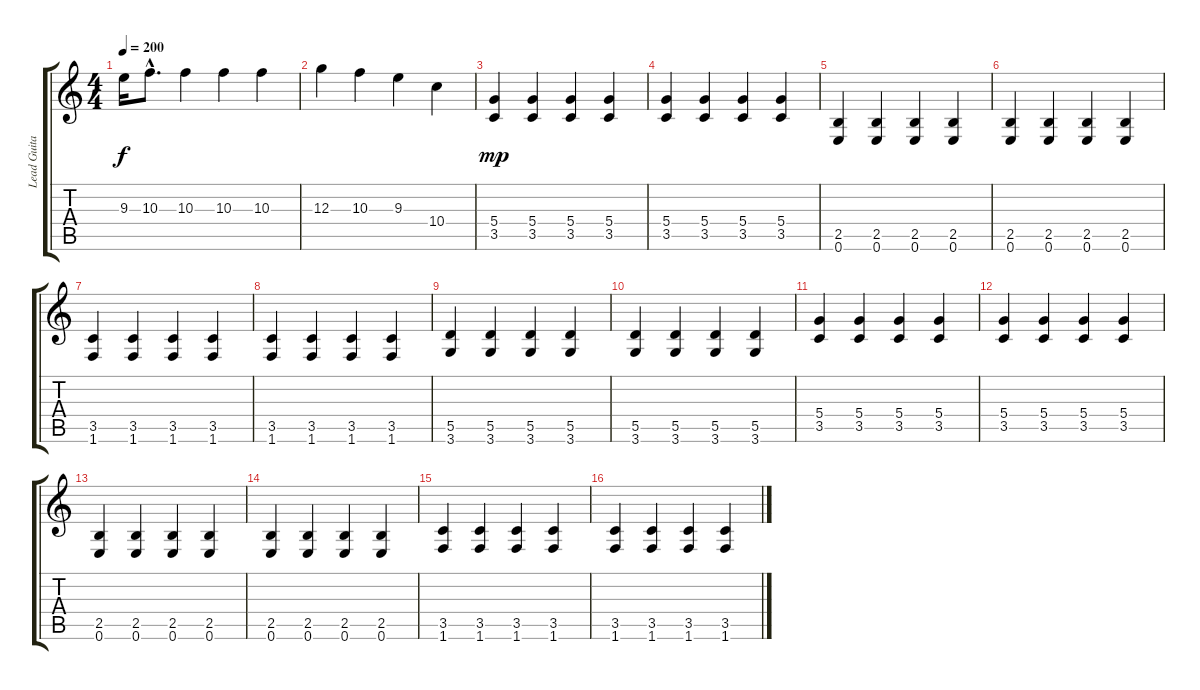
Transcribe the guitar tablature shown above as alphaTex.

\track ("Lead Guitar" "Lead Guita") {instrument distortionguitar}
\staff {score tabs}
\tuning (E4 B3 G3 D3 A2 E2) {hide}
\ts (4 4)
\tempo 200
\clef g2
\ks c
9.3.16{dy f} 10.3{hac}.8{d} 10.3.4 10.3.4 10.3.4 |
12.3.4 10.3.4 9.3.4 10.4.4 |
(5.4 3.5).4{dy mp} (5.4 3.5).4 (5.4 3.5).4 (5.4 3.5).4 |
(5.4 3.5).4 (5.4 3.5).4 (5.4 3.5).4 (5.4 3.5).4 |
(2.5 0.6).4 (2.5 0.6).4 (2.5 0.6).4 (2.5 0.6).4 |
(2.5 0.6).4 (2.5 0.6).4 (2.5 0.6).4 (2.5 0.6).4 |
(3.5 1.6).4 (3.5 1.6).4 (3.5 1.6).4 (3.5 1.6).4 |
(3.5 1.6).4 (3.5 1.6).4 (3.5 1.6).4 (3.5 1.6).4 |
(5.5 3.6).4 (5.5 3.6).4 (5.5 3.6).4 (5.5 3.6).4 |
(5.5 3.6).4 (5.5 3.6).4 (5.5 3.6).4 (5.5 3.6).4 |
(5.4 3.5).4 (5.4 3.5).4 (5.4 3.5).4 (5.4 3.5).4 |
(5.4 3.5).4 (5.4 3.5).4 (5.4 3.5).4 (5.4 3.5).4 |
(2.5 0.6).4 (2.5 0.6).4 (2.5 0.6).4 (2.5 0.6).4 |
(2.5 0.6).4 (2.5 0.6).4 (2.5 0.6).4 (2.5 0.6).4 |
(3.5 1.6).4 (3.5 1.6).4 (3.5 1.6).4 (3.5 1.6).4 |
(3.5 1.6).4 (3.5 1.6).4 (3.5 1.6).4 (3.5 1.6).4
